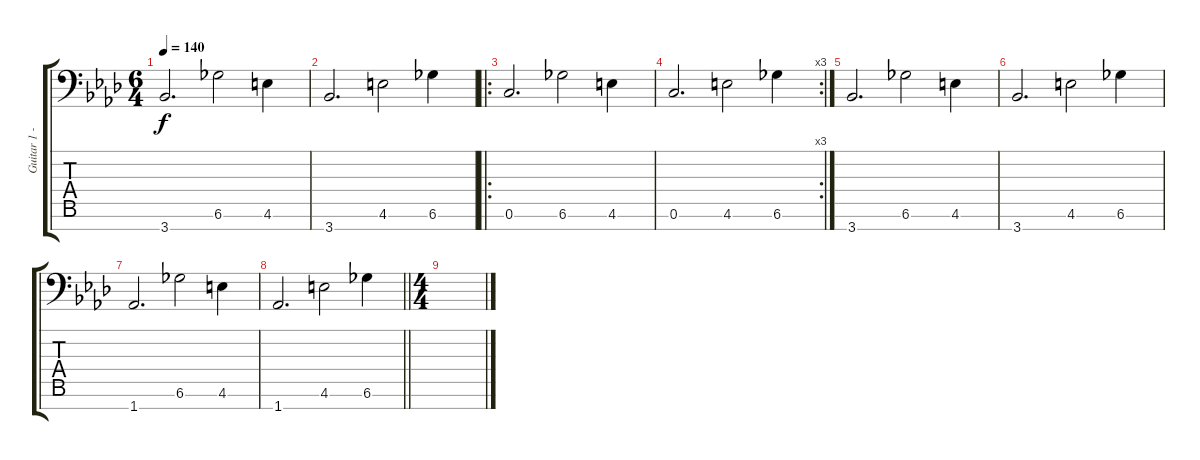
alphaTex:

\track ("Guitar 1 - 7 string" "Guitar 1 -") {instrument distortionguitar}
\staff {score tabs}
\tuning (E4 C4 G3 C3 G2 C2 G1) {hide}
\ts (6 4)
\tempo 140
\clef f4
\ks ab
3.7.2{d dy f} 6.6.2 4.6.4 |
3.7.2{d} 4.6.2 6.6.4 |
\ro
0.6.2{d} 6.6.2 4.6.4 |
\rc 3
0.6.2{d} 4.6.2 6.6.4 |
3.7.2{d} 6.6.2 4.6.4 |
3.7.2{d} 4.6.2 6.6.4 |
1.7.2{d} 6.6.2 4.6.4 |
\barLineRight lightlight
1.7.2{d} 4.6.2 6.6.4 |
\ts (4 4)
